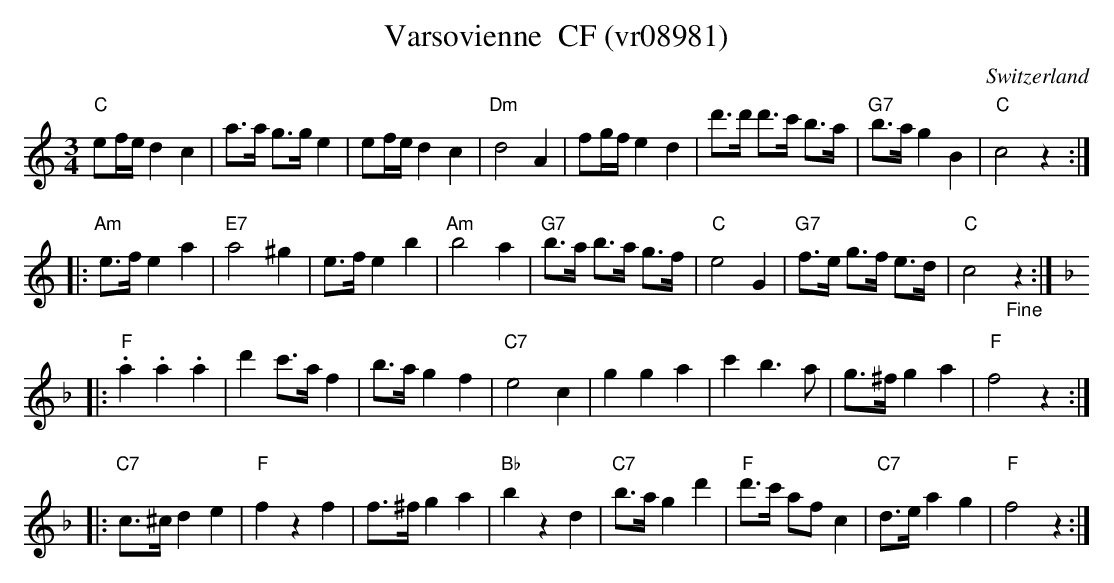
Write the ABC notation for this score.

X:1
T: Varsovienne  CF (vr08981)
M:3/4
L:1/8
O:Switzerland
K:C major
"C"ef/e/ d2c2 | a>a g>ge2 | ef/e/ d2c2 | "Dm"d4A2 | fg/f/e2d2 | d'>d' d'>c' b>a | "G7"b>ag2B2 | "C"c4z2 ::
"Am"e>f e2a2 | "E7"a4^g2 | e>fe2b2 | "Am"b4a2 | "G7"b>a b>a g>f | "C"e4G2 | "G7"f>e g>f e>d | "C"c4"_Fine"z2 :| [K:F]
|: "F".a2.a2.a2 | d'2 c'>af2 | b>ag2f2 | "C7"e4c2 | g2g2a2 | c'2b3a | g>^fg2a2 | "F"f4z2 ::
"C7"c>^c d2e2 | "F"f2z2f2 | f>^fg2a2 | "Bb"b2z2d2 | "C7"b>ag2d'2 | "F"d'>c' afc2 | "C7"d>ea2g2 | "F"f4z2 :|
